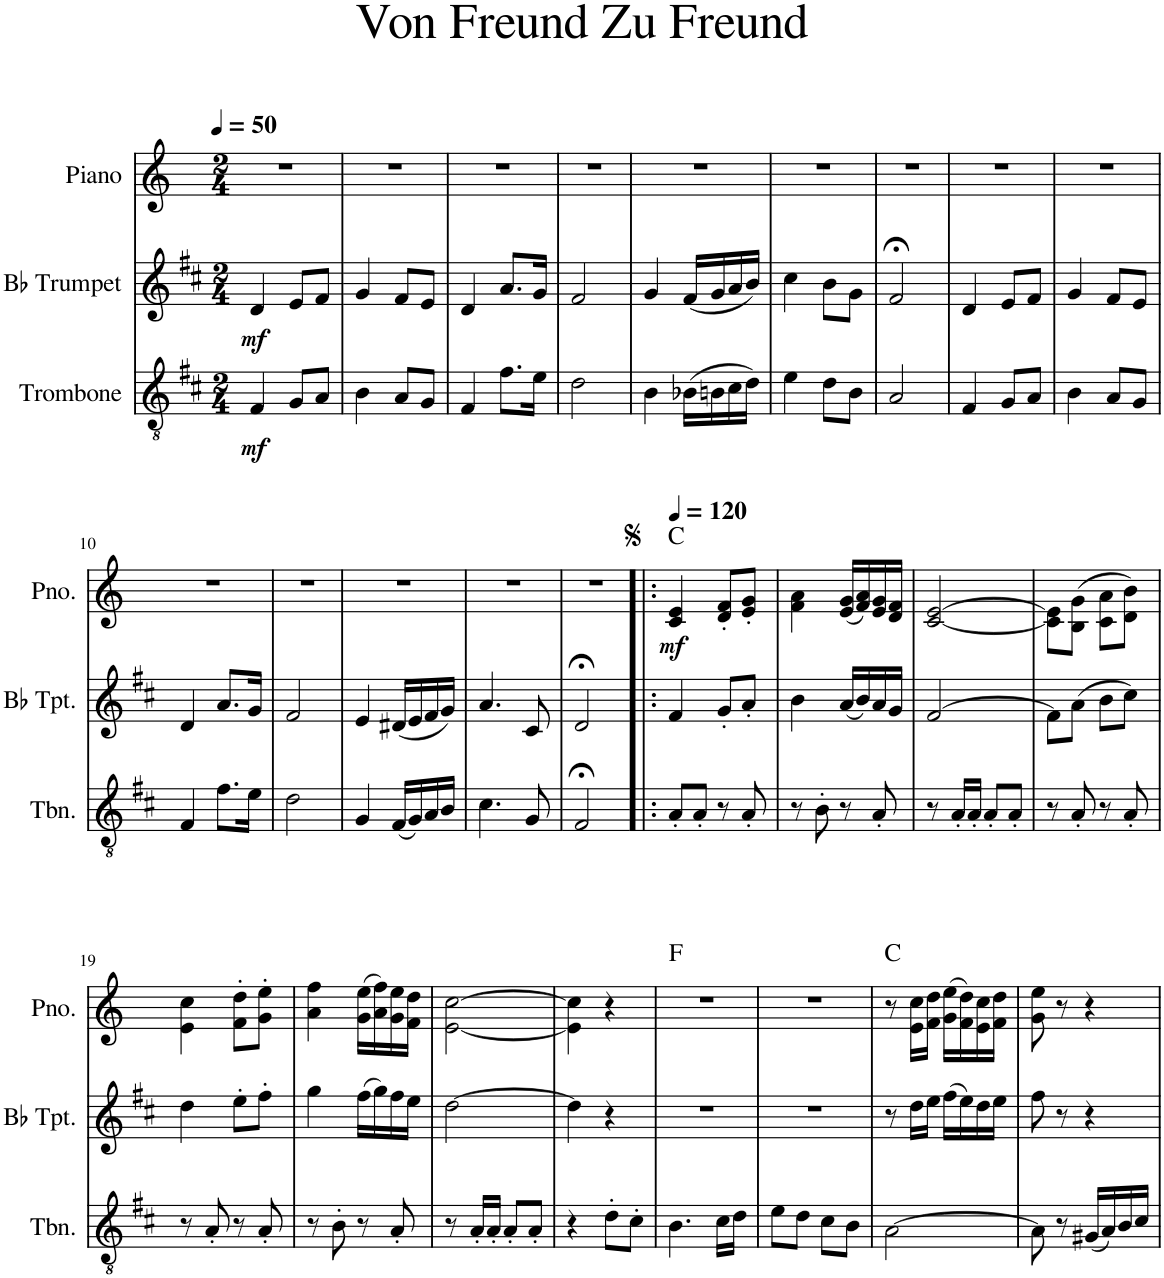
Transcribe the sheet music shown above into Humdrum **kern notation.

**kern	**dynam	**kern	**dynam	**kern	**dynam	**harte
*part3	*part3	*part2	*part2	*part1	*part1	*part1
*staff3	*staff3	*staff2	*staff2	*staff1	*staff1	*
*I"Trombone	*	*I"Bb Trumpet	*	*I"Piano	*	*
*I'Tbn.	*	*I'Bb Tpt.	*	*I'Pno.	*	*
*clefGv2	*	*clefG2	*	*clefG2	*	*
*Trd1c2	*	*Trd1c2	*	*	*	*
*k[f#c#]	*	*k[f#c#]	*	*k[]	*	*
*M2/4	*	*M2/4	*	*M2/4	*	*
*MM50	*	*MM50	*	*MM50	*	*
=1	=1	=1	=1	=1	=1	=1
!	!LO:DY:b	!	!LO:DY:b	!	!	!
4F#/	mf	4d/	mf	2r	.	.
8G/L	.	8e/L	.	.	.	.
8A/J	.	8f#/J	.	.	.	.
=2	=2	=2	=2	=2	=2	=2
4B\	.	4g/	.	2r	.	.
8A/L	.	8f#/L	.	.	.	.
8G/J	.	8e/J	.	.	.	.
=3	=3	=3	=3	=3	=3	=3
4F#/	.	4d/	.	2r	.	.
8.f#\L	.	8.a/L	.	.	.	.
16e\Jk	.	16g/Jk	.	.	.	.
=4	=4	=4	=4	=4	=4	=4
2d\	.	2f#/	.	2r	.	.
=5	=5	=5	=5	=5	=5	=5
4B\	.	4g/	.	2r	.	.
(16B-X\LL	.	(16f#/LL	.	.	.	.
16Bn\	.	16g/	.	.	.	.
16c#\	.	16a/	.	.	.	.
16d\JJ)	.	16b/JJ)	.	.	.	.
=6	=6	=6	=6	=6	=6	=6
4e\	.	4cc#\	.	2r	.	.
8d\L	.	8b\L	.	.	.	.
8B\J	.	8g\J	.	.	.	.
=7	=7	=7	=7	=7	=7	=7
2A/	.	2f#;</	.	2r	.	.
=8	=8	=8	=8	=8	=8	=8
4F#/	.	4d/	.	2r	.	.
8G/L	.	8e/L	.	.	.	.
8A/J	.	8f#/J	.	.	.	.
=9	=9	=9	=9	=9	=9	=9
4B\	.	4g/	.	2r	.	.
8A/L	.	8f#/L	.	.	.	.
8G/J	.	8e/J	.	.	.	.
!!LO:LB:g=z
=10	=10	=10	=10	=10	=10	=10
4F#/	.	4d/	.	2r	.	.
8.f#\L	.	8.a/L	.	.	.	.
16e\Jk	.	16g/Jk	.	.	.	.
=11	=11	=11	=11	=11	=11	=11
2d\	.	2f#/	.	2r	.	.
=12	=12	=12	=12	=12	=12	=12
4G/	.	4e/	.	2r	.	.
(16F#/LL	.	(16d#X/LL	.	.	.	.
16G/)	.	16e/	.	.	.	.
16A/	.	16f#/	.	.	.	.
16B/JJ	.	16g/JJ)	.	.	.	.
=13	=13	=13	=13	=13	=13	=13
4.c#\	.	4.a/	.	2r	.	.
8G/	.	8c#/	.	.	.	.
=14	=14	=14	=14	=14	=14	=14
2F#;</	.	2d;</	.	2r	.	.
=15!|:	=15!|:	=15!|:	=15!|:	=15!|:	=15!|:	=15!|:
*	*	*	*	*MM120	*	*
!	!	!	!	!	!LO:DY:b	!
8A'/L	.	4f#/	.	4c/ 4e/	mf	C:maj
8A'/J	.	.	.	.	.	.
8r	.	8g'/L	.	8d/' 8f/'L	.	.
8A'/	.	8a'/J	.	8e/' 8g/'J	.	.
=16	=16	=16	=16	=16	=16	=16
8r	.	4b\	.	4f\ 4a\	.	.
8B'\	.	.	.	.	.	.
8r	.	(16a/LL	.	(16e/ 16g/LL	.	.
.	.	16b/)	.	16f/ 16a/)	.	.
8A'/	.	16a/	.	16e/ 16g/	.	.
.	.	16g/JJ	.	16d/ 16f/JJ	.	.
=17	=17	=17	=17	=17	=17	=17
8r	.	[2f#/	.	[2c/ [2e/	.	.
16A'/LL	.	.	.	.	.	.
16A'/JJ	.	.	.	.	.	.
8A'/L	.	.	.	.	.	.
8A'/J	.	.	.	.	.	.
=18	=18	=18	=18	=18	=18	=18
8r	.	8f#\L]	.	8c\] 8e\]L	.	.
8A'/	.	(8a\J	.	(8B\ 8g\J	.	.
8r	.	8b\L	.	8c\ 8a\L	.	.
8A'/	.	8cc#\J)	.	8d\ 8b\J)	.	.
!!LO:LB:g=z
=19	=19	=19	=19	=19	=19	=19
8r	.	4dd\	.	4e\ 4cc\	.	.
8A'/	.	.	.	.	.	.
8r	.	8ee'\L	.	8f\' 8dd\'L	.	.
8A'/	.	8ff#'\J	.	8g\' 8ee\'J	.	.
=20	=20	=20	=20	=20	=20	=20
8r	.	4gg\	.	4a\ 4ff\	.	.
8B'\	.	.	.	.	.	.
8r	.	(16ff#\LL	.	(16g\ 16ee\LL	.	.
.	.	16gg\)	.	16a\ 16ff\)	.	.
8A'/	.	16ff#\	.	16g\ 16ee\	.	.
.	.	16ee\JJ	.	16f\ 16dd\JJ	.	.
=21	=21	=21	=21	=21	=21	=21
8r	.	[2dd\	.	[2e\ [2cc\	.	.
16A'/LL	.	.	.	.	.	.
16A'/JJ	.	.	.	.	.	.
8A'/L	.	.	.	.	.	.
8A'/J	.	.	.	.	.	.
=22	=22	=22	=22	=22	=22	=22
4r	.	4dd\]	.	4e\] 4cc\]	.	.
8d'\L	.	4r	.	4r	.	.
8c#'\J	.	.	.	.	.	.
=23	=23	=23	=23	=23	=23	=23
4.B\	.	2r	.	2r	.	F:maj
16c#\LL	.	.	.	.	.	.
16d\JJ	.	.	.	.	.	.
=24	=24	=24	=24	=24	=24	=24
8e\L	.	2r	.	2r	.	.
8d\J	.	.	.	.	.	.
8c#\L	.	.	.	.	.	.
8B\J	.	.	.	.	.	.
=25	=25	=25	=25	=25	=25	=25
[2A\	.	8r	.	8r	.	C:maj
.	.	16dd\LL	.	16e\ 16cc\LL	.	.
.	.	16ee\JJ	.	16f\ 16dd\JJ	.	.
.	.	(16ff#\LL	.	(16g\ 16ee\LL	.	.
.	.	16ee\)	.	16f\ 16dd\)	.	.
.	.	16dd\	.	16e\ 16cc\	.	.
.	.	16ee\JJ	.	16f\ 16dd\JJ	.	.
=26	=26	=26	=26	=26	=26	=26
8A\]	.	8ff#\	.	8g\ 8ee\	.	.
8r	.	8r	.	8r	.	.
(16G#X/LL	.	4r	.	4r	.	.
16A/)	.	.	.	.	.	.
16B/	.	.	.	.	.	.
16c#/JJ	.	.	.	.	.	.
=	=	=	=	=	=	=
*-	*-	*-	*-	*-	*-	*-
